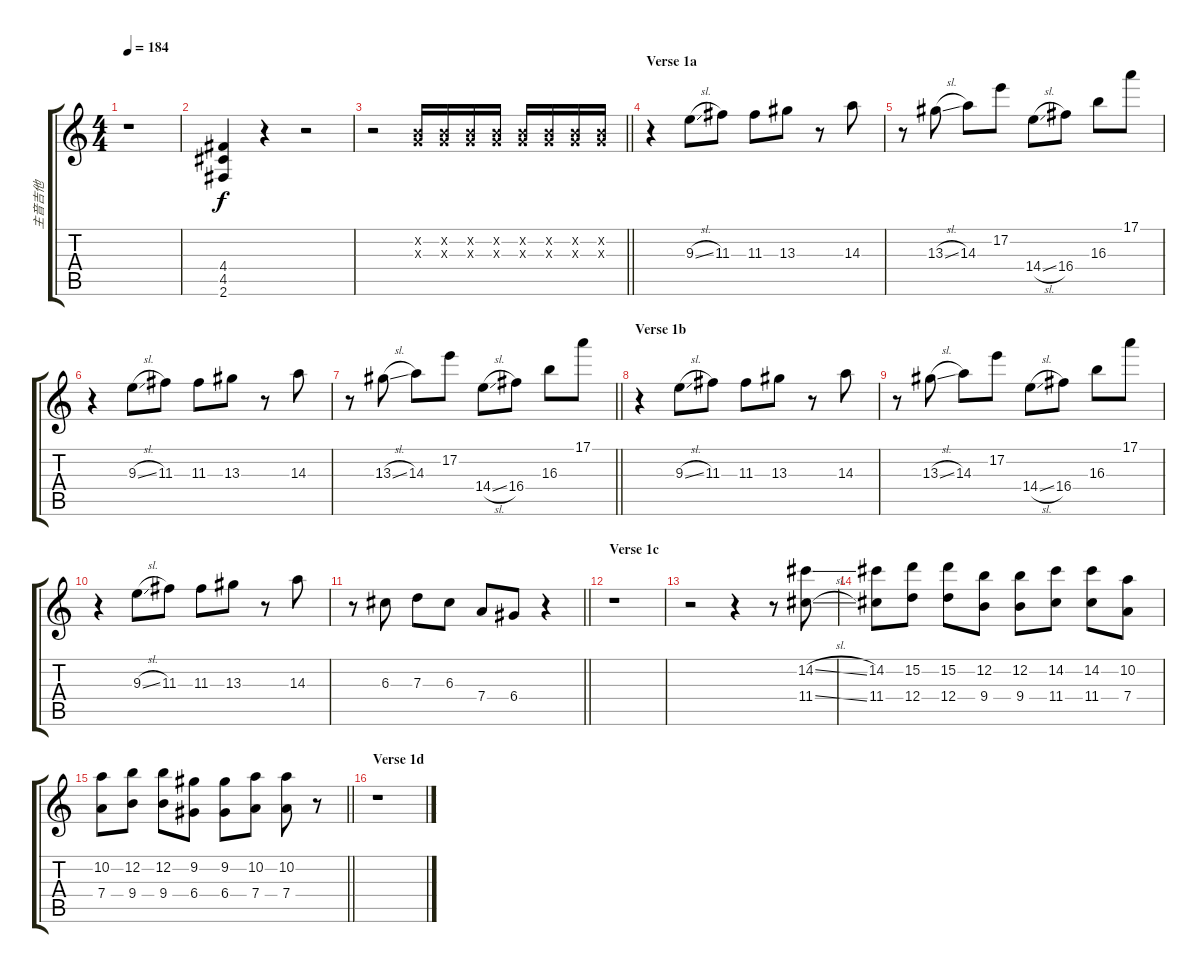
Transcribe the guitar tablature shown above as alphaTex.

\track ("主音吉他" "主音吉他") {instrument overdrivenguitar}
\staff {score tabs}
\tuning (E4 B3 G3 D3 A2 E2) {hide}
\ts (4 4)
\tempo 184
\clef g2
\ks c
r.1{dy f} |
(4.4 4.5 2.6).4 r.4 r.2 |
\barLineRight lightlight
r.2 (0.2{x} 0.3{x}).16 (0.2{x} 0.3{x}).16 (0.2{x} 0.3{x}).16 (0.2{x} 0.3{x}).16 (0.2{x} 0.3{x}).16 (0.2{x} 0.3{x}).16 (0.2{x} 0.3{x}).16 (0.2{x} 0.3{x}).16 |
\section ("" "Verse 1a")
r.4 9.3{sl}.8 11.3.8 11.3.8 13.3.8 r.8 14.3.8 |
r.8 13.3{sl}.8 14.3.8 17.2.8 14.4{sl}.8 16.4.8 16.3.8 17.1.8 |
r.4 9.3{sl}.8 11.3.8 11.3.8 13.3.8 r.8 14.3.8 |
\barLineRight lightlight
r.8 13.3{sl}.8 14.3.8 17.2.8 14.4{sl}.8 16.4.8 16.3.8 17.1.8 |
\section ("" "Verse 1b")
r.4 9.3{sl}.8 11.3.8 11.3.8 13.3.8 r.8 14.3.8 |
r.8 13.3{sl}.8 14.3.8 17.2.8 14.4{sl}.8 16.4.8 16.3.8 17.1.8 |
r.4 9.3{sl}.8 11.3.8 11.3.8 13.3.8 r.8 14.3.8 |
\barLineRight lightlight
r.8 6.3.8 7.3.8 6.3.8 7.4.8 6.4.8 r.4 |
\section ("" "Verse 1c")
r.1 |
r.2 r.4 r.8 (14.2{sl} 11.4{sl}).8 |
(14.2 11.4).8 (15.2 12.4).8 (15.2 12.4).8 (12.2 9.4).8 (12.2 9.4).8 (14.2 11.4).8 (14.2 11.4).8 (10.2 7.4).8 |
\barLineRight lightlight
(10.2 7.4).8 (12.2 9.4).8 (12.2 9.4).8 (9.2 6.4).8 (9.2 6.4).8 (10.2 7.4).8 (10.2 7.4).8 r.8 |
\section ("" "Verse 1d")
r.1
